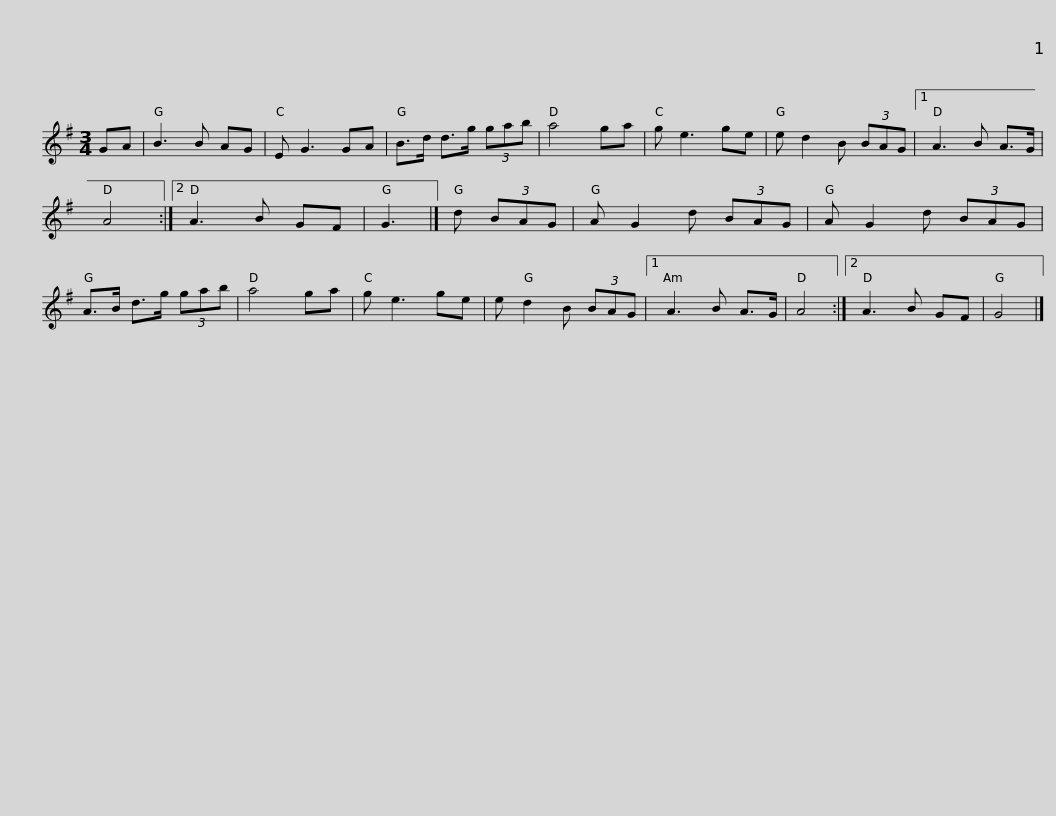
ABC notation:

X:1
L:1/8
M:3/4
I:linebreak $
K:G
V:1 treble
V:1
 GA | B3 B AG | E G3 GA | B>d d>g (3gab | a4 ga | %5
 g e3 ge | e d2 B (3BAG |1 A3 B A>G | A4 :|2$ A3 B GF | %10
 G3 |] d (3BAG | A G2 d (3BAG | A G2 d (3BAG | A>B d>g (3gab | %15
 a4 ga | g e3 ge |$ e d2 B (3BAG |1 A3 B A>G | A4 :|2 %20
 A3 B GF | G4 |] %22
